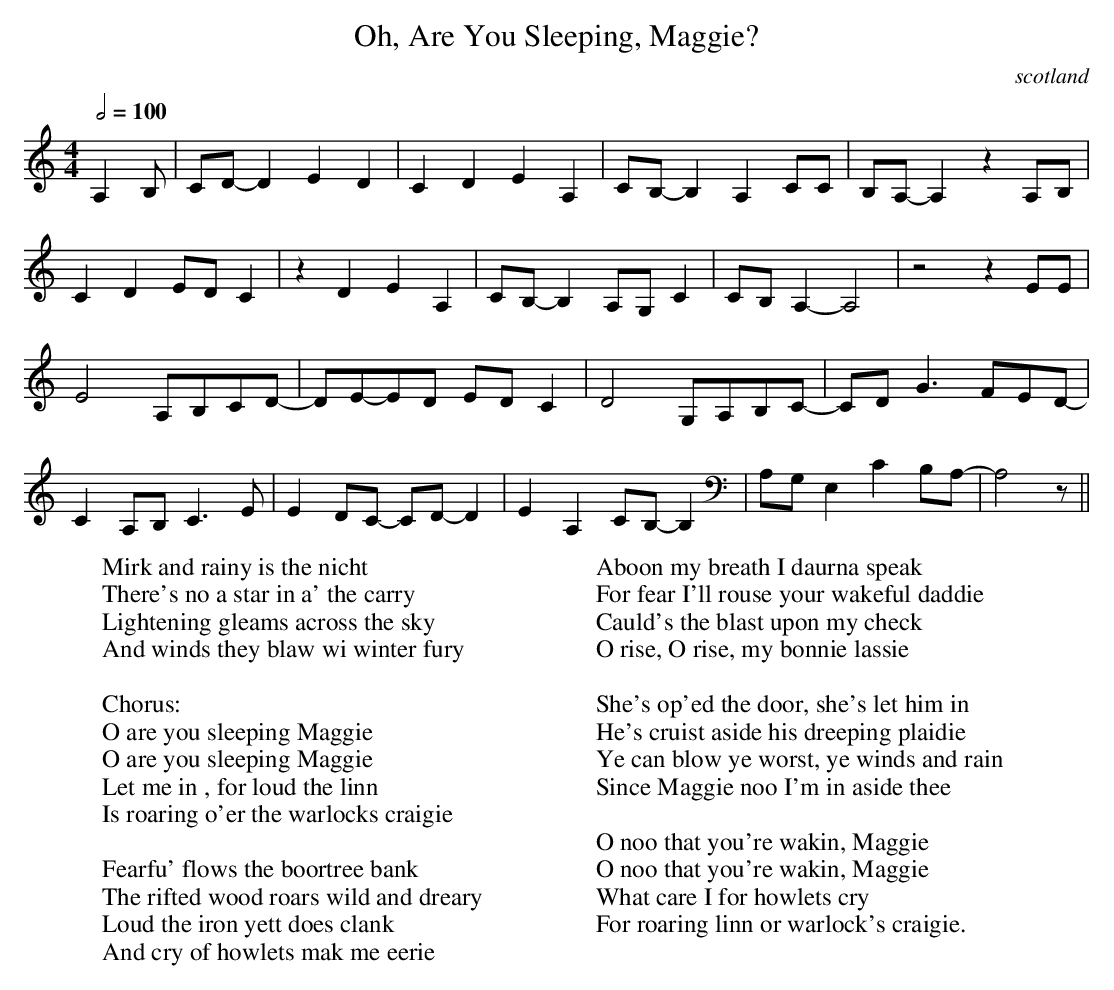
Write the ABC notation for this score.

X:1
T:Oh, Are You Sleeping, Maggie?
O:scotland
M:4/4
L:1/8
Q:2/4=100
W:Mirk and rainy is the nicht
W:There's no a star in a' the carry
W:Lightening gleams across the sky
W:And winds they blaw wi winter fury
W:
W:  Chorus:
W:  O are you sleeping Maggie
W:  O are you sleeping Maggie
W:  Let me in , for loud the linn
W:  Is roaring o'er the warlocks craigie
W:
W:Fearfu' flows the boortree bank
W:The rifted wood roars wild and dreary
W:Loud the iron yett does clank
W:And cry of howlets mak me eerie
W:
W:Aboon my breath I daurna speak
W:For fear I'll rouse your wakeful daddie
W:Cauld's the blast upon my check
W:O rise, O rise, my bonnie lassie
W:
W:She's op'ed the door, she's let him in
W:He's cruist aside his dreeping plaidie
W:Ye can blow ye worst, ye winds and rain
W:Since Maggie noo I'm in aside thee
W:
W:  O noo that you're wakin, Maggie
W:  O noo that you're wakin, Maggie
W:  What care I for howlets cry
W:  For roaring linn or warlock's craigie.
K:C
A,2B, |CD-D2 E2D2|C2D2 E2A,2|C-B,-B,2 A,2CC|B,A,-A,2 z2A,B,|
C2D2 EDC2|z2D2 E2A,2|C-B,-B,2 A,-G,C2|CB,A,2- A,4|z4 z2EE|
E4 A,-B,C-D-|DE-ED E-DC2|D4 G,-A,B,-C-|CDG3F-ED-|
C2A,B, C3E|E2DC- CD-D2|E2A,2 CB,-B,2|A,-G,E,2 C2B,A,-|A,4 z||
